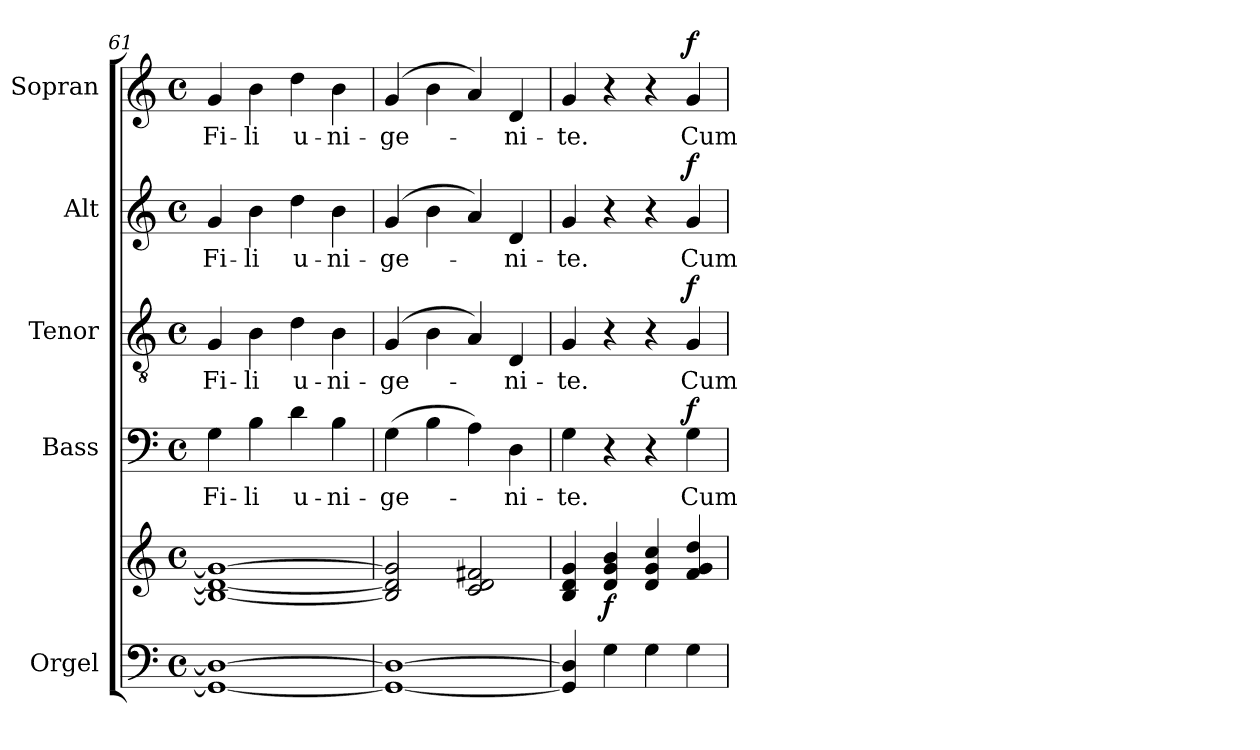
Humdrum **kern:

**kern	**kern	**dynam	**kern	**text	**dynam	**kern	**text	**dynam	**kern	**text	**dynam	**kern	**text	**dynam
*part5	*part5	*part5	*part4	*part4	*part4	*part3	*part3	*part3	*part2	*part2	*part2	*part1	*part1	*part1
*staff6	*staff5	*staff5/6	*staff4	*staff4	*staff4	*staff3	*staff3	*staff3	*staff2	*staff2	*staff2	*staff1	*staff1	*staff1
*I"Orgel	*	*	*I"Bass	*	*	*I"Tenor	*	*	*I"Alt	*	*	*I"Sopran	*	*
*I'Org.	*	*	*I'B.	*	*	*I'T.	*	*	*I'A.	*	*	*I'S.	*	*
*clefF4	*clefG2	*	*clefF4	*	*	*clefGv2	*	*	*clefG2	*	*	*clefG2	*	*
*k[]	*k[]	*	*k[]	*	*	*k[]	*	*	*k[]	*	*	*k[]	*	*
*C:	*C:	*	*C:	*	*	*C:	*	*	*C:	*	*	*C:	*	*
*M4/4	*M4/4	*	*M4/4	*	*	*M4/4	*	*	*M4/4	*	*	*M4/4	*	*
*met(c)	*met(c)	*	*met(c)	*	*	*met(c)	*	*	*met(c)	*	*	*met(c)	*	*
=61	=61	=61	=61	=61	=61	=61	=61	=61	=61	=61	=61	=61	=61	=61
!	!	!	!	!LO:LY:b	!	!	!LO:LY:b	!	!	!LO:LY:b	!	!	!LO:LY:b	!
1GG_ 1D_	1B_ 1d_ 1g_	.	4G\	Fi-	.	4G/	Fi-	.	4g/	Fi-	.	4g/	Fi-	.
!	!	!	!	!LO:LY:b	!	!	!LO:LY:b	!	!	!LO:LY:b	!	!	!LO:LY:b	!
.	.	.	4B\	-li	.	4B\	-li	.	4b\	-li	.	4b\	-li	.
!	!	!	!	!LO:LY:b	!	!	!LO:LY:b	!	!	!LO:LY:b	!	!	!LO:LY:b	!
.	.	.	4d\	u-	.	4d\	u-	.	4dd\	u-	.	4dd\	u-	.
!	!	!	!	!LO:LY:b	!	!	!LO:LY:b	!	!	!LO:LY:b	!	!	!LO:LY:b	!
.	.	.	4B\	-ni-	.	4B\	-ni-	.	4b\	-ni-	.	4b\	-ni-	.
=62	=62	=62	=62	=62	=62	=62	=62	=62	=62	=62	=62	=62	=62	=62
!	!	!	!	!LO:LY:b	!	!	!LO:LY:b	!	!	!LO:LY:b	!	!	!LO:LY:b	!
1GG_ 1D_	2B/] 2d/] 2g/]	.	(>4G\	-ge-	.	(4G/	-ge-	.	(4g/	-ge-	.	(4g/	-ge-	.
.	.	.	4B\	.	.	4B\	.	.	4b\	.	.	4b\	.	.
.	2c/ 2d/ 2f#X/	.	4A\)	.	.	4A/)	.	.	4a/)	.	.	4a/)	.	.
!	!	!	!	!LO:LY:b	!	!	!LO:LY:b	!	!	!LO:LY:b	!	!	!LO:LY:b	!
.	.	.	4D\	-ni-	.	4D/	-ni-	.	4d/	-ni-	.	4d/	-ni-	.
=63	=63	=63	=63	=63	=63	=63	=63	=63	=63	=63	=63	=63	=63	=63
!	!	!	!	!LO:LY:b	!	!	!LO:LY:b	!	!	!LO:LY:b	!	!	!LO:LY:b	!
4GG/] 4D/]	4B/ 4d/ 4g/	.	4G\	-te.	.	4G/	-te.	.	4g/	-te.	.	4g/	-te.	.
!	!	!LO:DY:b	!	!	!	!	!	!	!	!	!	!	!	!
4G\	4d/ 4g/ 4b/	f	4r	.	.	4r	.	.	4r	.	.	4r	.	.
4G\	4d/ 4g/ 4cc/	.	4r	.	.	4r	.	.	4r	.	.	4r	.	.
!	!	!	!	!LO:LY:b	!LO:DY:a	!	!LO:LY:b	!LO:DY:a	!	!LO:LY:b	!LO:DY:a	!	!LO:LY:b	!LO:DY:a
4G\	4f/ 4g/ 4dd/	.	4G\	Cum	f	4G/	Cum	f	4g/	Cum	f	4g/	Cum	f
=	=	=	=	=	=	=	=	=	=	=	=	=	=	=
*-	*-	*-	*-	*-	*-	*-	*-	*-	*-	*-	*-	*-	*-	*-
